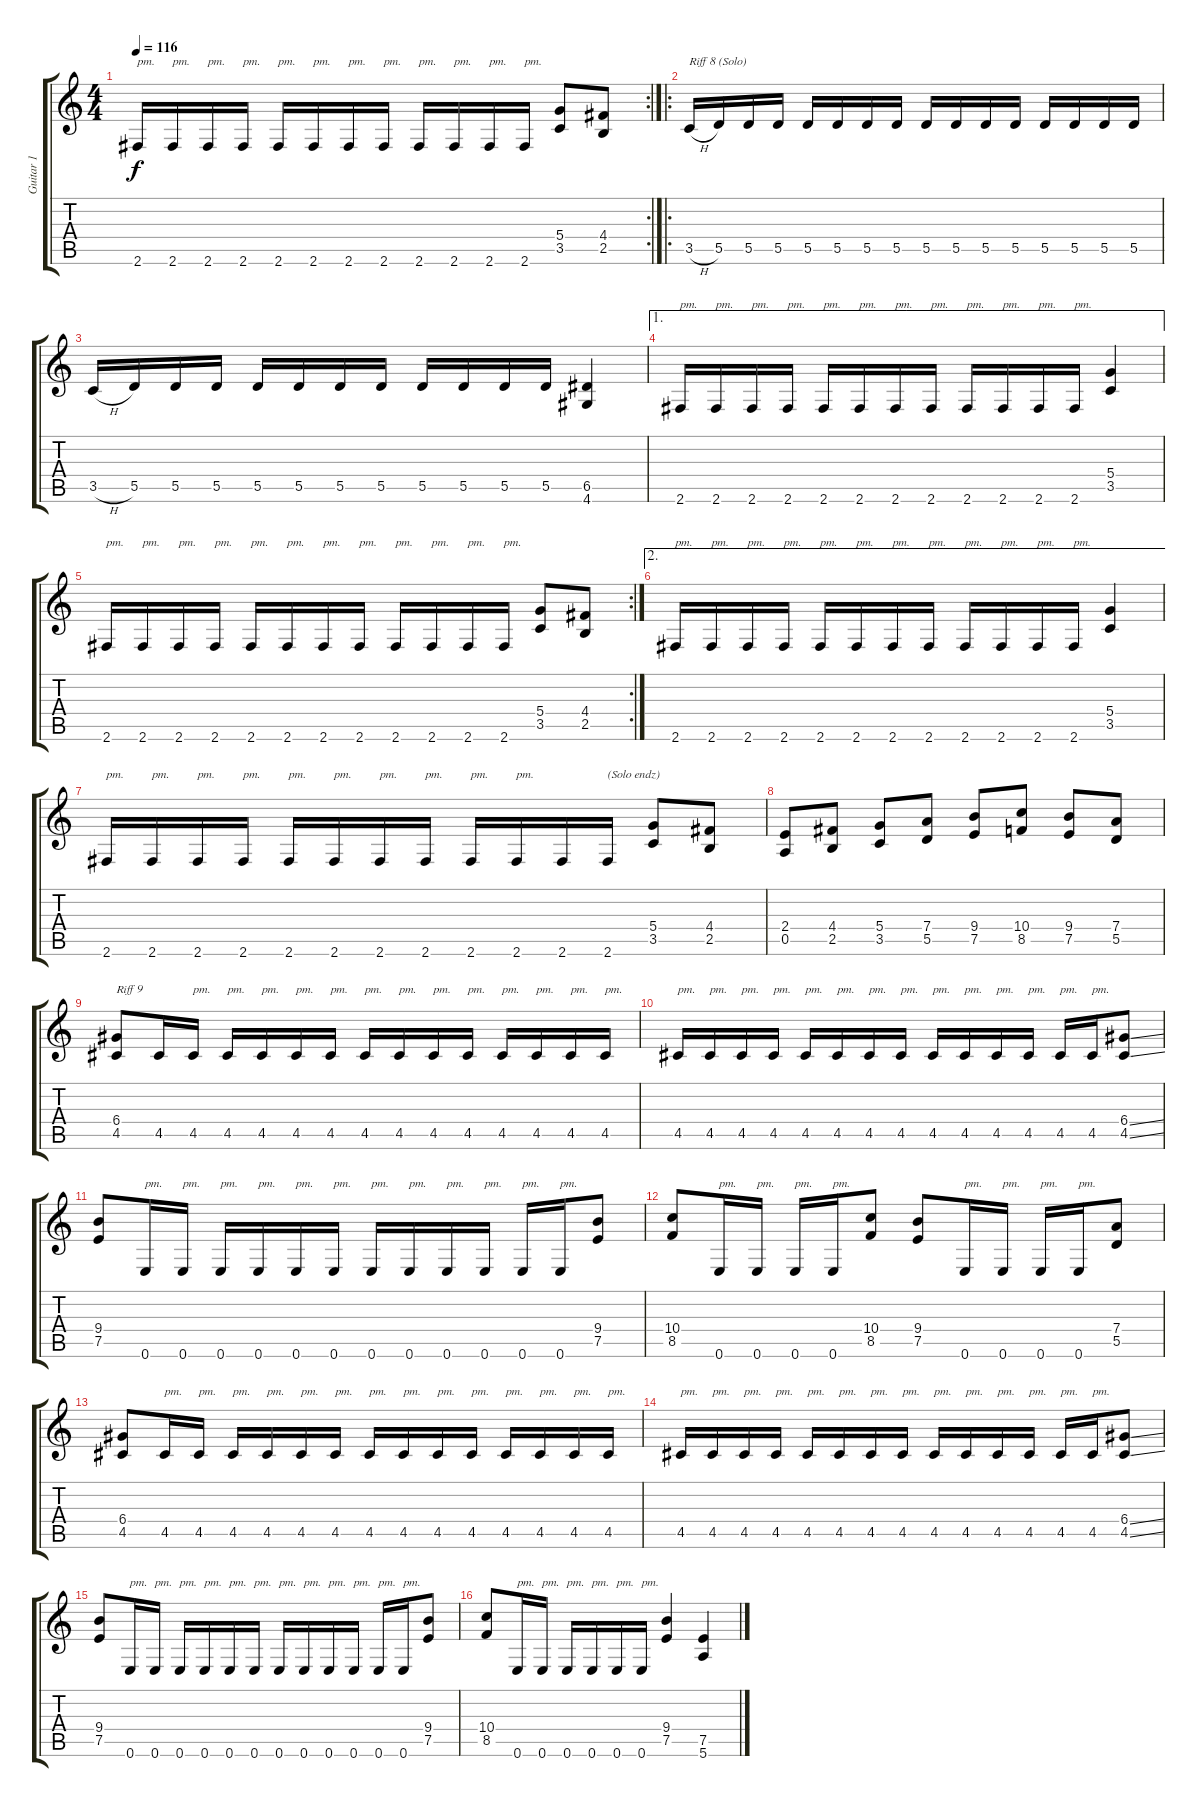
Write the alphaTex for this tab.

\track ("Guitar 1" "Guitar 1") {instrument distortionguitar}
\staff {score tabs}
\tuning (E4 B3 G3 D3 A2 E2) {hide}
\rc 2
\ts (4 4)
\tempo 116
\clef g2
\ks c
2.6.16{txt "pm." dy f} 2.6.16{txt "pm."} 2.6.16{txt "pm."} 2.6.16{txt "pm."} 2.6.16{txt "pm."} 2.6.16{txt "pm."} 2.6.16{txt "pm."} 2.6.16{txt "pm."} 2.6.16{txt "pm."} 2.6.16{txt "pm."} 2.6.16{txt "pm."} 2.6.16{txt "pm."} (5.4 3.5).8 (4.4 2.5).8 |
\ro
3.5{h}.16{txt "Riff 8 (Solo)"} 5.5.16 5.5.16 5.5.16 5.5.16 5.5.16 5.5.16 5.5.16 5.5.16 5.5.16 5.5.16 5.5.16 5.5.16 5.5.16 5.5.16 5.5.16 |
3.5{h}.16 5.5.16 5.5.16 5.5.16 5.5.16 5.5.16 5.5.16 5.5.16 5.5.16 5.5.16 5.5.16 5.5.16 (6.5 4.6).4 |
\ae 1
2.6.16{txt "pm."} 2.6.16{txt "pm."} 2.6.16{txt "pm."} 2.6.16{txt "pm."} 2.6.16{txt "pm."} 2.6.16{txt "pm."} 2.6.16{txt "pm."} 2.6.16{txt "pm."} 2.6.16{txt "pm."} 2.6.16{txt "pm."} 2.6.16{txt "pm."} 2.6.16{txt "pm."} (5.4 3.5).4 |
\rc 2
2.6.16{txt "pm."} 2.6.16{txt "pm."} 2.6.16{txt "pm."} 2.6.16{txt "pm."} 2.6.16{txt "pm."} 2.6.16{txt "pm."} 2.6.16{txt "pm."} 2.6.16{txt "pm."} 2.6.16{txt "pm."} 2.6.16{txt "pm."} 2.6.16{txt "pm."} 2.6.16{txt "pm."} (5.4 3.5).8 (4.4 2.5).8 |
\ae 2
2.6.16{txt "pm."} 2.6.16{txt "pm."} 2.6.16{txt "pm."} 2.6.16{txt "pm."} 2.6.16{txt "pm."} 2.6.16{txt "pm."} 2.6.16{txt "pm."} 2.6.16{txt "pm."} 2.6.16{txt "pm."} 2.6.16{txt "pm."} 2.6.16{txt "pm."} 2.6.16{txt "pm."} (5.4 3.5).4 |
2.6.16{txt "pm."} 2.6.16{txt "pm."} 2.6.16{txt "pm."} 2.6.16{txt "pm."} 2.6.16{txt "pm."} 2.6.16{txt "pm."} 2.6.16{txt "pm."} 2.6.16{txt "pm."} 2.6.16{txt "pm."} 2.6.16{txt "pm."} 2.6.16 2.6.16{txt "(Solo endz)"} (5.4 3.5).8 (4.4 2.5).8 |
(2.4 0.5).8 (4.4 2.5).8 (5.4 3.5).8 (7.4 5.5).8 (9.4 7.5).8 (10.4 8.5).8 (9.4 7.5).8 (7.4 5.5).8 |
(6.4 4.5).8{txt "Riff 9"} 4.5.16 4.5.16{txt "pm."} 4.5.16{txt "pm."} 4.5.16{txt "pm."} 4.5.16{txt "pm."} 4.5.16{txt "pm."} 4.5.16{txt "pm."} 4.5.16{txt "pm."} 4.5.16{txt "pm."} 4.5.16{txt "pm."} 4.5.16{txt "pm."} 4.5.16{txt "pm."} 4.5.16{txt "pm."} 4.5.16{txt "pm."} |
4.5.16{txt "pm."} 4.5.16{txt "pm."} 4.5.16{txt "pm."} 4.5.16{txt "pm."} 4.5.16{txt "pm."} 4.5.16{txt "pm."} 4.5.16{txt "pm."} 4.5.16{txt "pm."} 4.5.16{txt "pm."} 4.5.16{txt "pm."} 4.5.16{txt "pm."} 4.5.16{txt "pm."} 4.5.16{txt "pm."} 4.5.16{txt "pm."} (6.4{ss} 4.5{ss}).8 |
(9.4 7.5).8 0.6.16{txt "pm."} 0.6.16{txt "pm."} 0.6.16{txt "pm."} 0.6.16{txt "pm."} 0.6.16{txt "pm."} 0.6.16{txt "pm."} 0.6.16{txt "pm."} 0.6.16{txt "pm."} 0.6.16{txt "pm."} 0.6.16{txt "pm."} 0.6.16{txt "pm."} 0.6.16{txt "pm."} (9.4 7.5).8 |
(10.4 8.5).8 0.6.16{txt "pm."} 0.6.16{txt "pm."} 0.6.16{txt "pm."} 0.6.16{txt "pm."} (10.4 8.5).8 (9.4 7.5).8 0.6.16{txt "pm."} 0.6.16{txt "pm."} 0.6.16{txt "pm."} 0.6.16{txt "pm."} (7.4 5.5).8 |
(6.4 4.5).8 4.5.16{txt "pm."} 4.5.16{txt "pm."} 4.5.16{txt "pm."} 4.5.16{txt "pm."} 4.5.16{txt "pm."} 4.5.16{txt "pm."} 4.5.16{txt "pm."} 4.5.16{txt "pm."} 4.5.16{txt "pm."} 4.5.16{txt "pm."} 4.5.16{txt "pm."} 4.5.16{txt "pm."} 4.5.16{txt "pm."} 4.5.16{txt "pm."} |
4.5.16{txt "pm."} 4.5.16{txt "pm."} 4.5.16{txt "pm."} 4.5.16{txt "pm."} 4.5.16{txt "pm."} 4.5.16{txt "pm."} 4.5.16{txt "pm."} 4.5.16{txt "pm."} 4.5.16{txt "pm."} 4.5.16{txt "pm."} 4.5.16{txt "pm."} 4.5.16{txt "pm."} 4.5.16{txt "pm."} 4.5.16{txt "pm."} (6.4{ss} 4.5{ss}).8 |
(9.4 7.5).8 0.6.16{txt "pm."} 0.6.16{txt "pm."} 0.6.16{txt "pm."} 0.6.16{txt "pm."} 0.6.16{txt "pm."} 0.6.16{txt "pm."} 0.6.16{txt "pm."} 0.6.16{txt "pm."} 0.6.16{txt "pm."} 0.6.16{txt "pm."} 0.6.16{txt "pm."} 0.6.16{txt "pm."} (9.4 7.5).8 |
(10.4 8.5).8 0.6.16{txt "pm."} 0.6.16{txt "pm."} 0.6.16{txt "pm."} 0.6.16{txt "pm."} 0.6.16{txt "pm."} 0.6.16{txt "pm."} (9.4 7.5).4 (7.5 5.6).4
